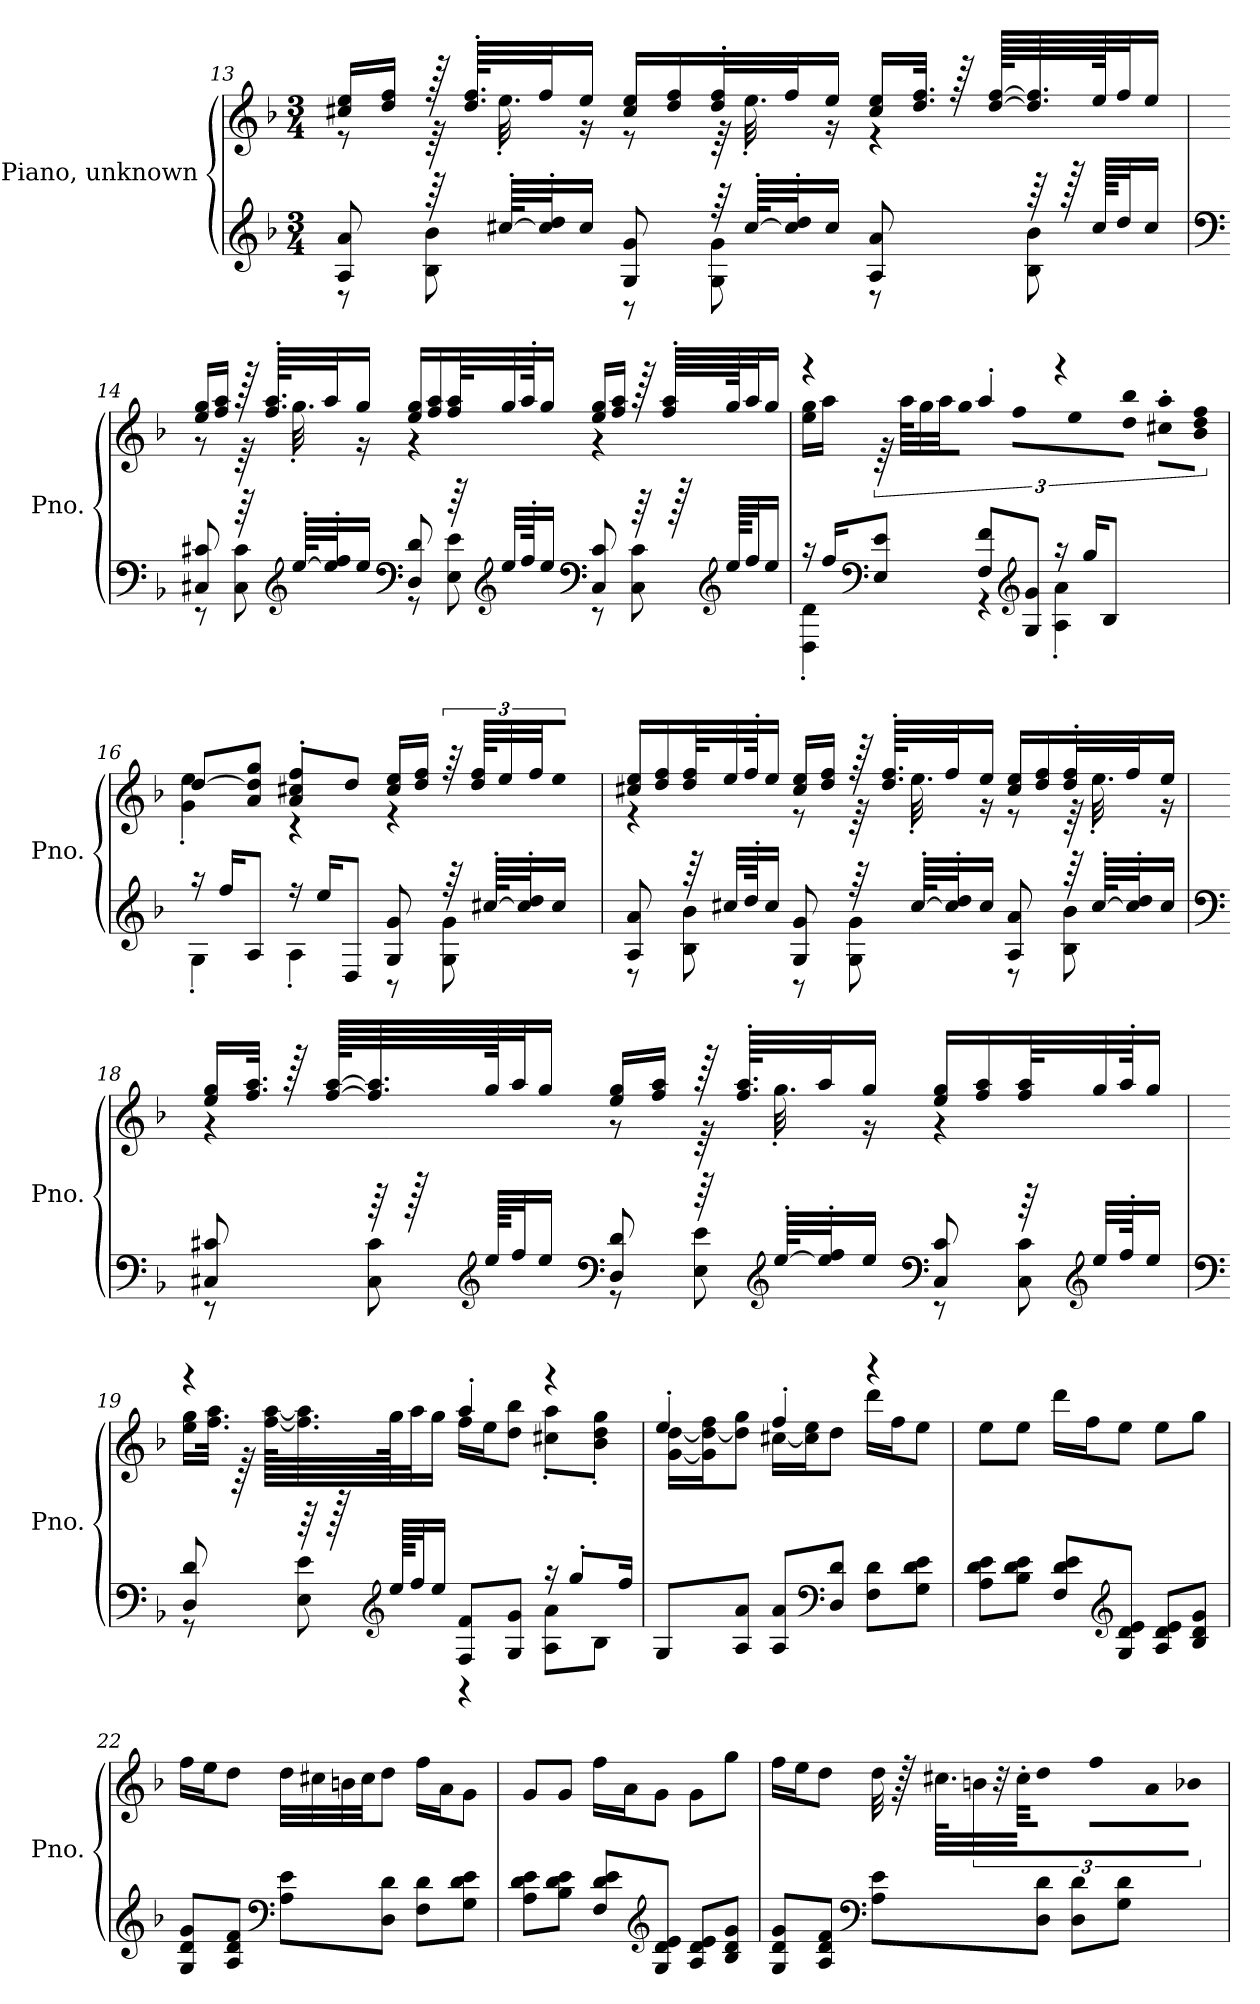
**kern	**kern
*part1	*part1
*staff2	*staff1
*I"Piano, unknown	*
*I'Pno.	*
!!LO:LB:g=z
*clefG2	*clefG2
*k[b-]	*k[b-]
*M3/4	*M3/4
=13	=13
*^	*^
8A/ 8a/	8r	16cc#X/ 16ee/LL	8r
.	.	16dd/ 16ff/JJ	.
64r	8B-\ 8b-\	128r	64r
.	.	64.dd/' 64.ff/'KLLL	.
[64cc#X'/KLLL	.	.	32.ee'\
32cc#/]' 32dd/'J	.	32ff/J	.
16cc#/JJ	.	16ee/JJ	16r
8G/ 8g/	8r	16cc#/ 16ee/LL	8r
.	.	16dd/ 16ff/	.
64r	8G\ 8g\	32dd/' 32ff/'L	64r
[64cc#'/KLLL	.	.	32.ee'\
32cc#/]' 32dd/'J	.	32ff/J	.
16cc#/JJ	.	16ee/JJ	16r
8A/ 8a/	8r	16cc#/ 16ee/LL	4r
.	.	32.dd/ 32.ff/JJk	.
.	.	128r	.
.	.	[128dd/ [128ff/KLLLL	.
64r	8B-\ 8b-\	64.dd/] 64.ff/]	.
128r	.	.	.
128cc#/KKLLL	.	128ee/JK	.
32dd/J	.	32ff/J	.
16cc#/JJ	.	16ee/JJ	.
!!LO:LB:g=z	!!
=14	=14	=14	=14
*clefF4	*	*	*
8C#X/ 8c#X/	8r	16ee/ 16gg/LL	8r
.	.	16ff/ 16aa/JJ	.
64r	8C#\ 8c#\	128r	64r
.	.	64.ff/' 64.aa/'KLLL	.
*clefG2	*	*	*
[64ee'/KLLL	.	.	32.gg'\
32ee/]' 32ff/'J	.	32aa/J	.
16ee/JJ	.	16gg/JJ	16r
*clefF4	*	*	*
8D/ 8d/	8r	16ee/ 16gg/LL	4r
.	.	16ff/ 16aa/	.
64r	8E\ 8e\	64ff/ 64aa/KL	.
*clefG2	*	*	*
32ee/LLL	.	32gg/	.
64ff'/JK	.	64aa'/JK	.
16ee/JJ	.	16gg/JJ	.
*clefF4	*	*	*
8C#/ 8c#/	8r	16ee/ 16gg/LL	4r
.	.	16ff/ 16aa/JJ	.
64r	8C#\ 8c#\	128r	.
.	.	64ff/' 64aa/'LLLL	.
128r	.	.	.
*clefG2	*	*	*
128ee/KKLLL	.	128gg/JK	.
32ff/J	.	32aa/J	.
16ee/JJ	.	16gg/JJ	.
!!LO:PB:g=z	!!
=15	=15	=15	=15
16r	4D\' 4d\'	4r	16ee\ 16gg\LL
16ff/KL	.	.	16aa\JJ
*clefF4	*	*	*
8E/ 8e/J	.	.	96r
.	.	.	96aa\KLLL
.	.	.	48gg\
.	.	.	48aa\J
.	.	.	16gg\JJ
8F/ 8f/L	4r	4aa'/	16ff\LL
.	.	.	16ee\J
*clefG2	*	*	*
8G/ 8g/J	.	.	8dd\ 8bb-\J
16r	4A\' 4a\'	4r	8cc#X\' 8aa\'L
16gg/KL	.	.	.
8B-/J	.	.	8b-\ 8dd\ 8ff\J
=16	=16	=16	=16
16r	4G'\	[8dd/L	4g\' 4ee\'
16ff/KL	.	.	.
8A/J	.	8a/ 8dd/] 8gg/J	.
16r	4A'\	8a/' 8cc#X/' 8ff/'L	4r
16ee/KL	.	.	.
8D/J	.	8dd/J	.
8G/ 8g/	8r	16cc#/ 16ee/LL	4r
.	.	16dd/ 16ff/JJ	.
64r	8G\ 8g\	96r	.
.	.	96dd/ 96ff/KLLL	.
[64cc#X'/KLLL	.	.	.
.	.	48ee/	.
32cc#/]' 32dd/'J	.	.	.
.	.	48ff/J	.
16cc#/JJ	.	16ee/JJ	.
!!LO:LB:g=z	!!
=17	=17	=17	=17
8A/ 8a/	8r	16cc#X/ 16ee/LL	4r
.	.	16dd/ 16ff/	.
64r	8B-\ 8b-\	64dd/ 64ff/KL	.
32cc#X/LLL	.	32ee/	.
64dd'/JK	.	64ff'/JK	.
16cc#/JJ	.	16ee/JJ	.
8G/ 8g/	8r	16cc#/ 16ee/LL	8r
.	.	16dd/ 16ff/JJ	.
64r	8G\ 8g\	128r	64r
.	.	64.dd/' 64.ff/'KLLL	.
[64cc#'/KLLL	.	.	32.ee'\
32cc#/]' 32dd/'J	.	32ff/J	.
16cc#/JJ	.	16ee/JJ	16r
8A/ 8a/	8r	16cc#/ 16ee/LL	8r
.	.	16dd/ 16ff/	.
64r	8B-\ 8b-\	32dd/' 32ff/'L	64r
[64cc#'/KLLL	.	.	32.ee'\
32cc#/]' 32dd/'J	.	32ff/J	.
16cc#/JJ	.	16ee/JJ	16r
!!LO:LB:g=z	!!
=18	=18	=18	=18
*clefF4	*	*	*
8C#X/ 8c#X/	8r	16ee/ 16gg/LL	4r
.	.	32.ff/ 32.aa/JJk	.
.	.	128r	.
.	.	[128ff/ [128aa/KLLLL	.
64r	8C#\ 8c#\	64.ff/] 64.aa/]	.
128r	.	.	.
*clefG2	*	*	*
128ee/KKLLL	.	128gg/JK	.
32ff/J	.	32aa/J	.
16ee/JJ	.	16gg/JJ	.
*clefF4	*	*	*
8D/ 8d/	8r	16ee/ 16gg/LL	8r
.	.	16ff/ 16aa/JJ	.
64r	8E\ 8e\	128r	64r
.	.	64.ff/' 64.aa/'KLLL	.
*clefG2	*	*	*
[64ee'/KLLL	.	.	32.gg'\
32ee/]' 32ff/'J	.	32aa/J	.
16ee/JJ	.	16gg/JJ	16r
*clefF4	*	*	*
8C#/ 8c#/	8r	16ee/ 16gg/LL	4r
.	.	16ff/ 16aa/	.
64r	8C#\ 8c#\	64ff/ 64aa/KL	.
*clefG2	*	*	*
32ee/LLL	.	32gg/	.
64ff'/JK	.	64aa'/JK	.
16ee/JJ	.	16gg/JJ	.
!!LO:LB:g=z	!!
=19	=19	=19	=19
*clefF4	*	*	*
8D/ 8d/	8r	4r	16ee\ 16gg\LL
.	.	.	32.ff\ 32.aa\JJk
.	.	.	128r
.	.	.	[128ff\ [128aa\KLLLL
64r	8E\ 8e\	.	64.ff\] 64.aa\]
128r	.	.	.
*clefG2	*	*	*
128ee/KKLLL	.	.	128gg\JK
32ff/J	.	.	32aa\J
16ee/JJ	.	.	16gg\JJ
8F/ 8f/L	4r	4aa'/	16ff\LL
.	.	.	16ee\J
8G/ 8g/J	.	.	8dd\ 8bb-\J
16r	8A\ 8a\L	4r	8cc#X\' 8aa\'L
8gg'/L	.	.	.
.	8B-\J	.	8b-\' 8dd\' 8gg\'J
16ff/Jk	.	.	.
*v	*v	*	*
=20	=20	=20
8G/L	4ee'/	[16g\ [16dd\LL
.	.	16g\] 16dd\_ 16ff\J
8A/ 8a/J	.	8dd\] 8gg\J
8A/ 8a/L	4ff'/	[16cc#X\LL
.	.	16cc#\] 16ee\J
*clefF4	*	*
8D/ 8d/J	.	8dd\J
8F\ 8d\L	4r	16ddd\LL
.	.	16ff\J
8G\ 8d\ 8e\J	.	8ee\J
*	*v	*v
!!LO:LB:g=z
=21	=21
8A\ 8d\ 8e\L	8ee\L
8B-\ 8d\ 8e\J	8ee\J
8F/ 8d/ 8e/L	16ddd\LL
.	16ff\J
*clefG2	*
8G/ 8d/ 8e/J	8ee\J
8A/ 8d/ 8e/L	8ee\L
8B-/ 8d/ 8g/J	8gg\J
=22	=22
8G/ 8d/ 8g/L	16ff\LL
.	16ee\J
8A/ 8d/ 8f/J	8dd\J
*clefF4	*
8A\ 8e\L	32dd\LLL
.	32cc#X\
.	32bn\
.	32cc#\JJ
8D\ 8d\J	8dd\J
8F\ 8d\L	16ff\LL
.	16a\J
8G\ 8d\ 8e\J	8g\J
=23	=23
8A\ 8d\ 8e\L	8g/L
8B-\ 8d\ 8e\J	8g/J
8F/ 8d/ 8e/L	16ff\LL
.	16a\J
*clefG2	*
8G/ 8d/ 8e/J	8g\J
8A/ 8d/ 8e/L	8g\L
8B-/ 8d/ 8g/J	8gg\J
!!LO:LB:g=z
=24	=24
8G/ 8d/ 8g/L	16ff\LL
.	16ee\J
8A/ 8d/ 8f/J	8dd\J
*clefF4	*
8A\ 8e\L	32dd\
.	128r
.	64.cc#X\KLLL
.	48bn\JJJ
.	48r
.	48cc#'\KKL
8D\ 8d\J	8dd\J
8D\ 8d\L	16ff\LL
.	16a\J
8G\ 8d\J	8b-X\J
=	=
*-	*-
